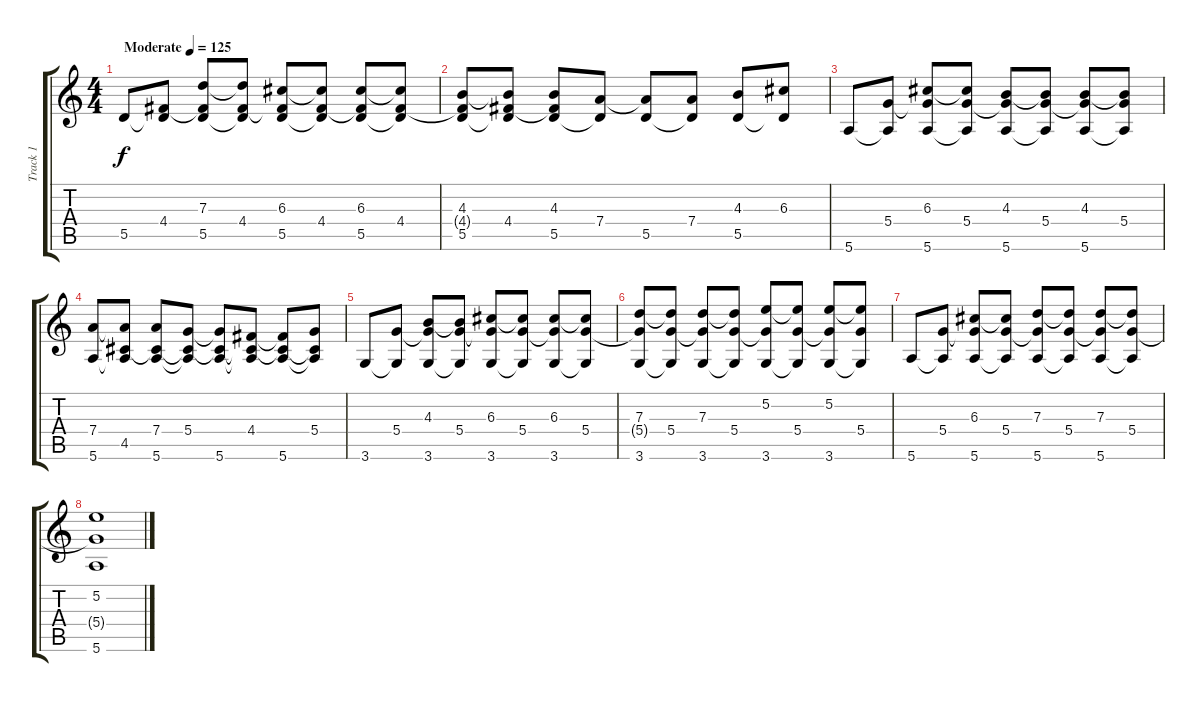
\track ("Track 1" "Track 1") {instrument acousticguitarnylon}
\staff {score tabs}
\tuning (E4 B3 G3 D3 A2 E2) {hide}
\ts (4 4)
\tempo (125 "Moderate")
\clef g2
\ks c
5.5.8{dy f instrument acousticguitarnylon} (4.4 5.5{t}).8 (7.3 4.4{t} 5.5).8 (7.3{t} 4.4 5.5{t}).8 (6.3 4.4{t} 5.5).8 (6.3{t} 4.4 5.5{t}).8 (6.3 4.4{t} 5.5).8 (6.3{t} 4.4 5.5{t}).8 |
(4.3 4.4{t} 5.5).8 (4.3{t} 4.4 5.5{t}).8 (4.3 4.4{t} 5.5).8 (7.4 5.5{t}).8 (7.4{t} 5.5).8 (7.4 5.5{t}).8 (4.3 5.5).8 (6.3 5.5{t}).8 |
5.6.8 (5.4 5.6{t}).8 (6.3 5.4{t} 5.6).8 (6.3{t} 5.4 5.6{t}).8 (4.3 5.4{t} 5.6).8 (4.3{t} 5.4 5.6{t}).8 (4.3 5.4{t} 5.6).8 (4.3{t} 5.4 5.6{t}).8 |
(7.4 5.6).8 (7.4{t} 4.5 5.6{t}).8 (7.4 4.5{t} 5.6).8 (5.4 4.5{t} 5.6{t}).8 (5.4{t} 4.5{t} 5.6).8 (4.4 4.5{t} 5.6{t}).8 (4.4{t} 4.5{t} 5.6).8 (5.4 4.5{t} 5.6{t}).8 |
3.6.8 (5.4 3.6{t}).8 (4.3 5.4{t} 3.6).8 (4.3{t} 5.4 3.6{t}).8 (6.3 5.4{t} 3.6).8 (6.3{t} 5.4 3.6{t}).8 (6.3 5.4{t} 3.6).8 (6.3{t} 5.4 3.6{t}).8 |
(7.3 5.4{t} 3.6).8 (7.3{t} 5.4 3.6{t}).8 (7.3 5.4{t} 3.6).8 (7.3{t} 5.4 3.6{t}).8 (5.2 5.4{t} 3.6).8 (5.2{t} 5.4 3.6{t}).8 (5.2 5.4{t} 3.6).8 (5.2{t} 5.4 3.6{t}).8 |
5.6.8 (5.4 5.6{t}).8 (6.3 5.4{t} 5.6).8 (6.3{t} 5.4 5.6{t}).8 (7.3 5.4{t} 5.6).8 (7.3{t} 5.4 5.6{t}).8 (7.3 5.4{t} 5.6).8 (7.3{t} 5.4 5.6{t}).8 |
(5.2 5.4{t} 5.6).1
